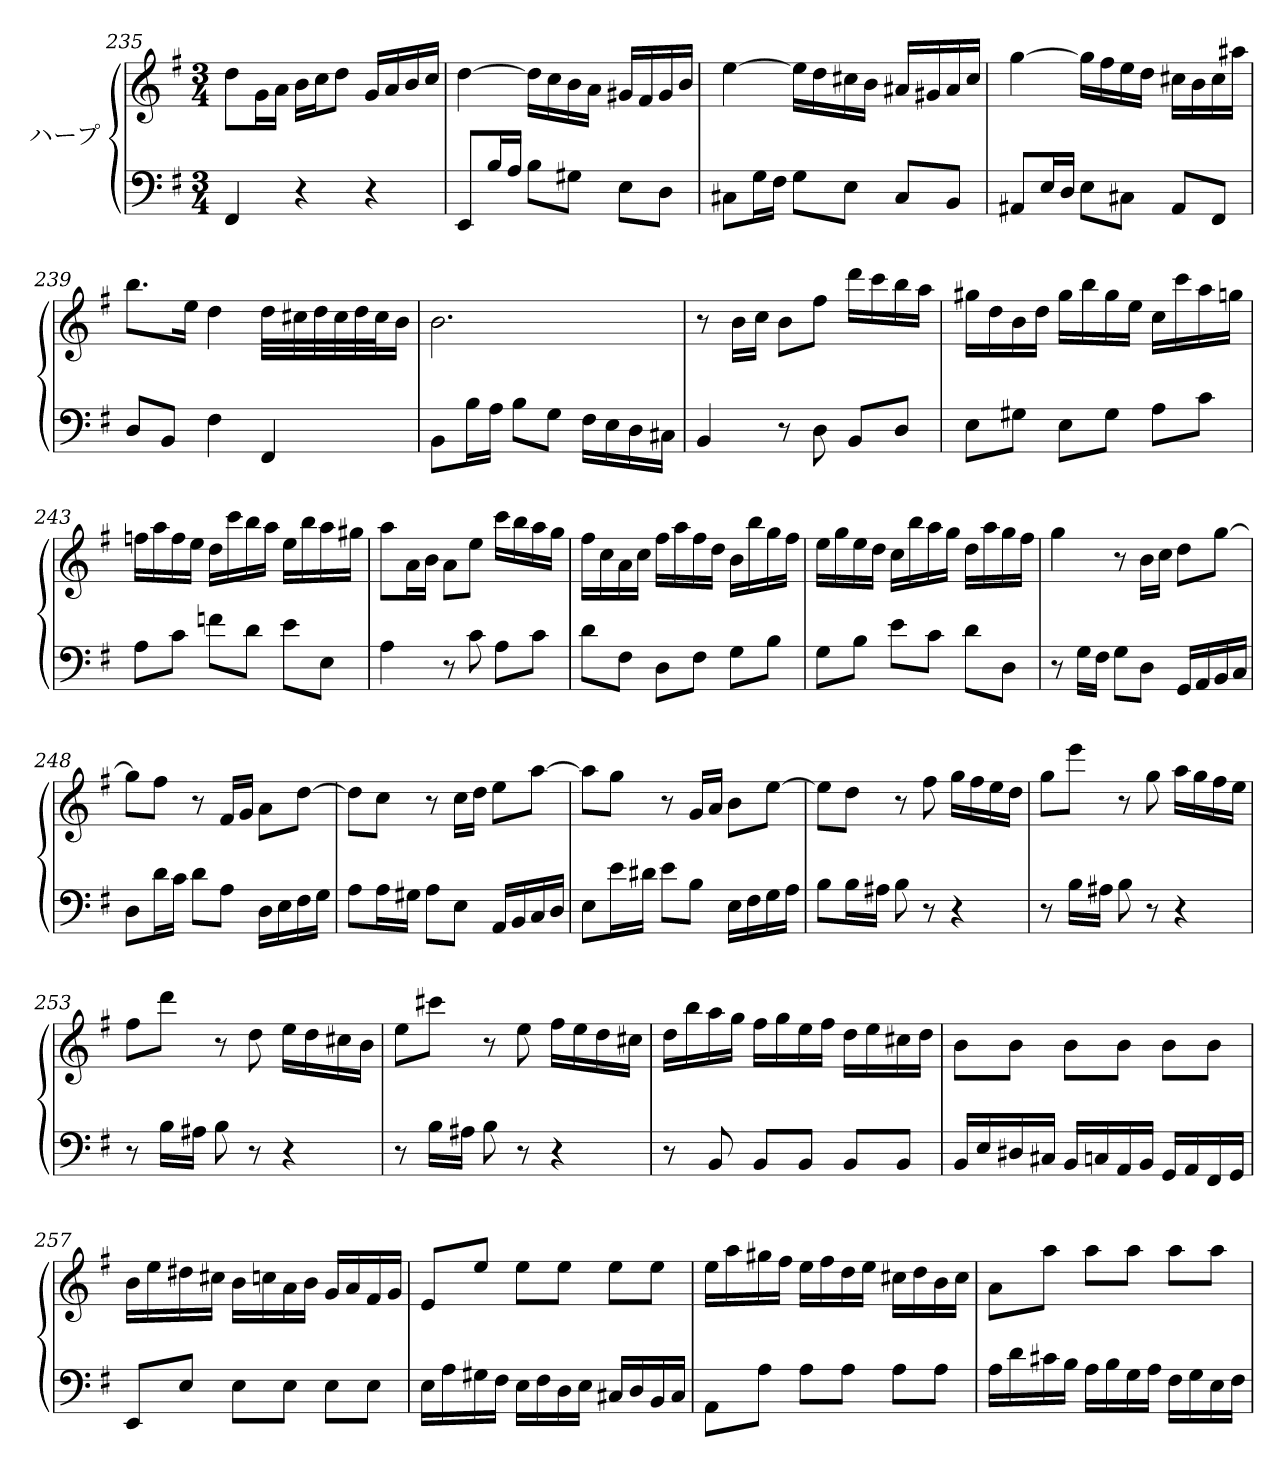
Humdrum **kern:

**kern	**kern
*part1	*part1
*staff2	*staff1
*I"ハープ	*
*clefF4	*clefG2
*k[f#]	*k[f#]
*M3/4	*M3/4
=235	=235
4FF#/	8dd\L
.	16g\L
.	16a\JJ
4r	16b\LL
.	16cc\J
.	8dd\J
4r	16g/LL
.	16a/
.	16b/
.	16cc/JJ
=236	=236
8EE/L	[4dd\
16B/L	.
16A/JJ	.
8B\L	16dd\LL]
.	16cc\
8G#X\J	16b\
.	16a\JJ
8E\L	16g#X/LL
.	16f#/
8D\J	16g#/
.	16b/JJ
!!LO:LB:g=z
=237	=237
8C#X\L	[4ee\
16G\L	.
16F#\JJ	.
8G\L	16ee\LL]
.	16dd\
8E\J	16cc#X\
.	16b\JJ
8C#/L	16a#X/LL
.	16g#X/
8BB/J	16a#/
.	16cc#/JJ
=238	=238
8AA#X/L	[4gg\
16E/L	.
16D/JJ	.
8E\L	16gg\LL]
.	16ff#\
8C#X\J	16ee\
.	16dd\JJ
8AA#/L	16cc#X\LL
.	16b\
8FF#/J	16cc#\
.	16aa#X\JJ
=239	=239
8D/L	8.bb\L
8BB/J	.
.	16ee\Jk
4F#\	4dd\
4FF#/	32dd\LLL
.	32cc#X\
.	32dd\
.	32cc#\
.	32dd\
.	32cc#\J
.	16b\JJ
=240	=240
8BB\L	2.b\
16B\L	.
16A\JJ	.
8B\L	.
8G\J	.
16F#\LL	.
16E\	.
16D\	.
16C#X\JJ	.
!!LO:LB:g=z
=241	=241
4BB/	8r
.	16b\LL
.	16cc\JJ
8r	8b\L
8D\	8ff#\J
8BB/L	16ddd\LL
.	16ccc\
8D/J	16bb\
.	16aa\JJ
=242	=242
8E\L	16gg#X\LL
.	16dd\
8G#X\J	16b\
.	16dd\JJ
8E\L	16gg#\LL
.	16bb\
8G#\J	16gg#\
.	16ee\JJ
8A\L	16cc\LL
.	16ccc\
8c\J	16aa\
.	16ggn\JJ
=243	=243
8A\L	16ffn\LL
.	16aa\
8c\J	16ff\
.	16ee\JJ
8fn\L	16dd\LL
.	16ccc\
8d\J	16bb\
.	16aa\JJ
8e\L	16ee\LL
.	16bb\
8E\J	16aa\
.	16gg#X\JJ
=244	=244
4A\	8aa\L
.	16a\L
.	16b\JJ
8r	8a\L
8c\	8ee\J
8A\L	16ccc\LL
.	16bb\
8c\J	16aa\
.	16gg\JJ
!!LO:LB:g=z
=245	=245
8d\L	16ff#\LL
.	16cc\
8F#\J	16a\
.	16cc\JJ
8D\L	16ff#\LL
.	16aa\
8F#\J	16ff#\
.	16dd\JJ
8G\L	16b\LL
.	16bb\
8B\J	16gg\
.	16ff#\JJ
=246	=246
8G\L	16ee\LL
.	16gg\
8B\J	16ee\
.	16dd\JJ
8e\L	16cc\LL
.	16bb\
8c\J	16aa\
.	16gg\JJ
8d\L	16dd\LL
.	16aa\
8D\J	16gg\
.	16ff#\JJ
=247	=247
8r	4gg\
16G\LL	.
16F#\JJ	.
8G\L	8r
8D\J	16b\LL
.	16cc\JJ
16GG/LL	8dd\L
16AA/	.
16BB/	[8gg\J
16C/JJ	.
=248	=248
8D\L	8gg\L]
16d\L	8ff#\J
16c\JJ	.
8d\L	8r
8A\J	16f#/LL
.	16g/JJ
16D\LL	8a\L
16E\	.
16F#\	[8dd\J
16G\JJ	.
!!LO:PB:g=z
=249	=249
8A\L	8dd\L]
16A\L	8cc\J
16G#X\JJ	.
8A\L	8r
8E\J	16cc\LL
.	16dd\JJ
16AA/LL	8ee\L
16BB/	.
16C/	[8aa\J
16D/JJ	.
=250	=250
8E\L	8aa\L]
16e\L	8gg\J
16d#X\JJ	.
8e\L	8r
8B\J	16g/LL
.	16a/JJ
16E\LL	8b\L
16F#\	.
16G\	[8ee\J
16A\JJ	.
=251	=251
8B\L	8ee\L]
16B\L	8dd\J
16A#X\JJ	.
8B\	8r
8r	8ff#\
4r	16gg\LL
.	16ff#\
.	16ee\
.	16dd\JJ
=252	=252
8r	8gg\L
16B\LL	8eee\J
16A#X\JJ	.
8B\	8r
8r	8gg\
4r	16aa\LL
.	16gg\
.	16ff#\
.	16ee\JJ
!!LO:LB:g=z
=253	=253
8r	8ff#\L
16B\LL	8ddd\J
16A#X\JJ	.
8B\	8r
8r	8dd\
4r	16ee\LL
.	16dd\
.	16cc#X\
.	16b\JJ
=254	=254
8r	8ee\L
16B\LL	8ccc#X\J
16A#X\JJ	.
8B\	8r
8r	8ee\
4r	16ff#\LL
.	16ee\
.	16dd\
.	16cc#X\JJ
=255	=255
8r	16dd\LL
.	16bb\
8BB/	16aa\
.	16gg\JJ
8BB/L	16ff#\LL
.	16gg\
8BB/J	16ee\
.	16ff#\JJ
8BB/L	16dd\LL
.	16ee\
8BB/J	16cc#X\
.	16dd\JJ
!!LO:LB:g=z
=256	=256
16BB/LL	8b\L
16E/	.
16D#X/	8b\J
16C#X/JJ	.
16BB/LL	8b\L
16Cn/	.
16AA/	8b\J
16BB/JJ	.
16GG/LL	8b\L
16AA/	.
16FF#/	8b\J
16GG/JJ	.
=257	=257
8EE/L	16b\LL
.	16ee\
8E/J	16dd#X\
.	16cc#X\JJ
8E\L	16b\LL
.	16ccn\
8E\J	16a\
.	16b\JJ
8E\L	16g/LL
.	16a/
8E\J	16f#/
.	16g/JJ
=258	=258
16E\LL	8e/L
16A\	.
16G#X\	8ee/J
16F#\JJ	.
16E\LL	8ee\L
16F#\	.
16D\	8ee\J
16E\JJ	.
16C#X/LL	8ee\L
16D/	.
16BB/	8ee\J
16C#/JJ	.
!!LO:LB:g=z
=259	=259
8AA\L	16ee\LL
.	16aa\
8A\J	16gg#X\
.	16ff#\JJ
8A\L	16ee\LL
.	16ff#\
8A\J	16dd\
.	16ee\JJ
8A\L	16cc#X\LL
.	16dd\
8A\J	16b\
.	16cc#\JJ
=260	=260
16A\LL	8a\L
16d\	.
16c#X\	8aa\J
16B\JJ	.
16A\LL	8aa\L
16B\	.
16G\	8aa\J
16A\JJ	.
16F#\LL	8aa\L
16G\	.
16E\	8aa\J
16F#\JJ	.
=	=
*-	*-
